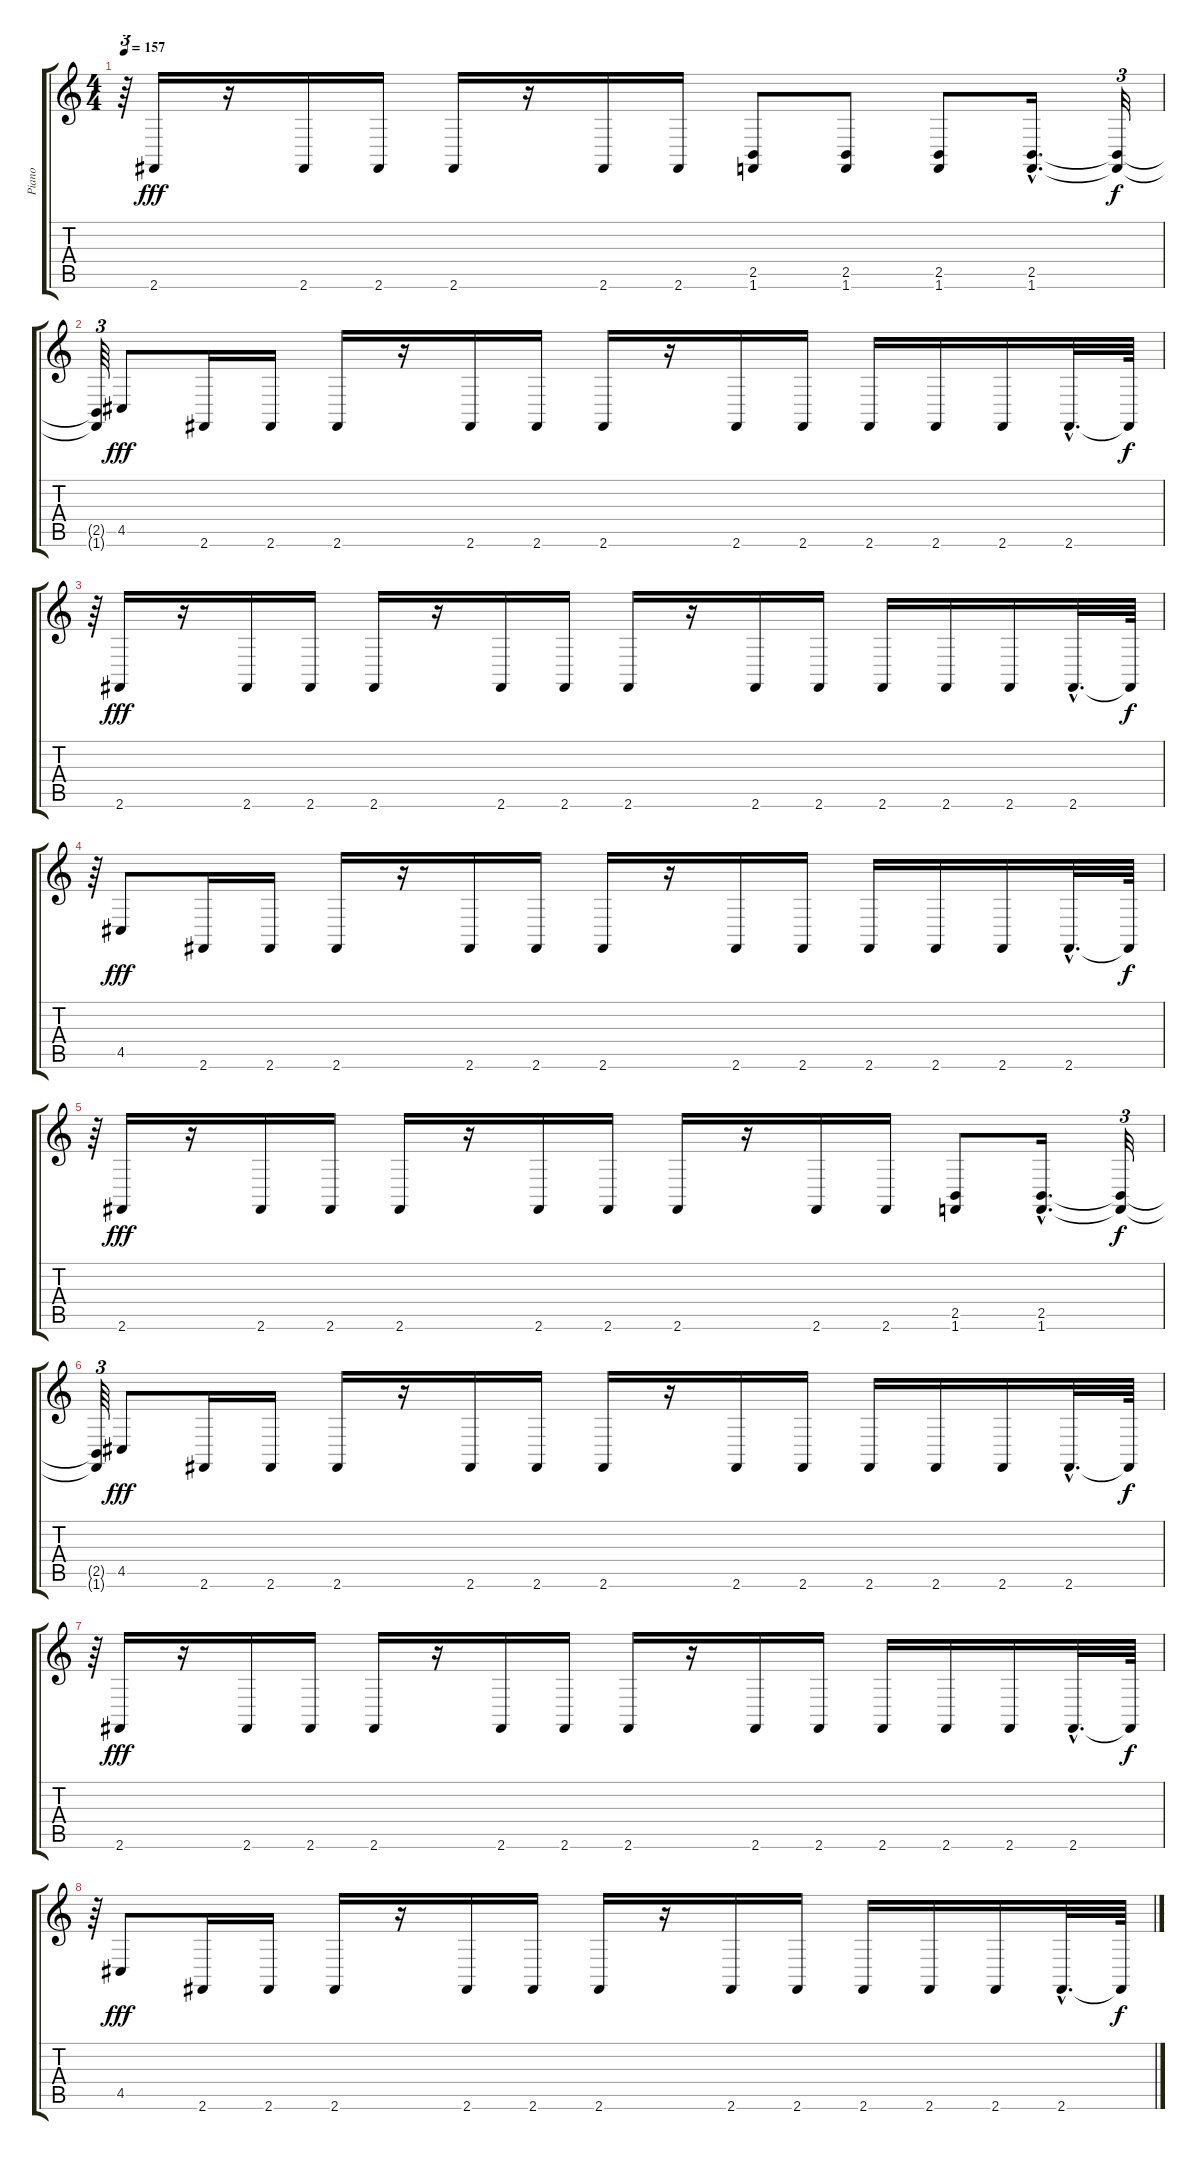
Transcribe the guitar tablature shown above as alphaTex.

\track ("Piano" "Piano") {instrument acousticgrandpiano}
\staff {score tabs}
\tuning (E4 B3 G3 D3 A2 E2) {hide}
\ts (4 4)
\tempo 157
\clef g2
\ks c
r.64{tu (3 2) dy f} 2.6.16{dy fff} r.16 2.6.16 2.6.16 2.6.16 r.16 2.6.16 2.6.16 (2.5 1.6).8 (2.5 1.6).8 (2.5 1.6).8 (2.5{hac} 1.6{hac}).16{d} (2.5{t} 1.6{t}).32{tu (3 2) dy f} |
(2.5{t} 1.6{t}).64{tu (3 2)} 4.5.8{dy fff} 2.6.16 2.6.16 2.6.16 r.16 2.6.16 2.6.16 2.6.16 r.16 2.6.16 2.6.16 2.6.16 2.6.16 2.6.16 2.6{hac}.32{d} 2.6{t}.64{dy f} |
r.64{tu (3 2)} 2.6.16{dy fff} r.16 2.6.16 2.6.16 2.6.16 r.16 2.6.16 2.6.16 2.6.16 r.16 2.6.16 2.6.16 2.6.16 2.6.16 2.6.16 2.6{hac}.32{d} 2.6{t}.64{dy f} |
r.64{tu (3 2)} 4.5.8{dy fff} 2.6.16 2.6.16 2.6.16 r.16 2.6.16 2.6.16 2.6.16 r.16 2.6.16 2.6.16 2.6.16 2.6.16 2.6.16 2.6{hac}.32{d} 2.6{t}.64{dy f} |
r.64{tu (3 2)} 2.6.16{dy fff} r.16 2.6.16 2.6.16 2.6.16 r.16 2.6.16 2.6.16 2.6.16 r.16 2.6.16 2.6.16 (2.5 1.6).8 (2.5{hac} 1.6{hac}).16{d} (2.5{t} 1.6{t}).32{tu (3 2) dy f} |
(2.5{t} 1.6{t}).64{tu (3 2)} 4.5.8{dy fff} 2.6.16 2.6.16 2.6.16 r.16 2.6.16 2.6.16 2.6.16 r.16 2.6.16 2.6.16 2.6.16 2.6.16 2.6.16 2.6{hac}.32{d} 2.6{t}.64{dy f} |
r.64{tu (3 2)} 2.6.16{dy fff} r.16 2.6.16 2.6.16 2.6.16 r.16 2.6.16 2.6.16 2.6.16 r.16 2.6.16 2.6.16 2.6.16 2.6.16 2.6.16 2.6{hac}.32{d} 2.6{t}.64{dy f} |
r.64{tu (3 2)} 4.5.8{dy fff} 2.6.16 2.6.16 2.6.16 r.16 2.6.16 2.6.16 2.6.16 r.16 2.6.16 2.6.16 2.6.16 2.6.16 2.6.16 2.6{hac}.32{d} 2.6{t}.64{dy f}
